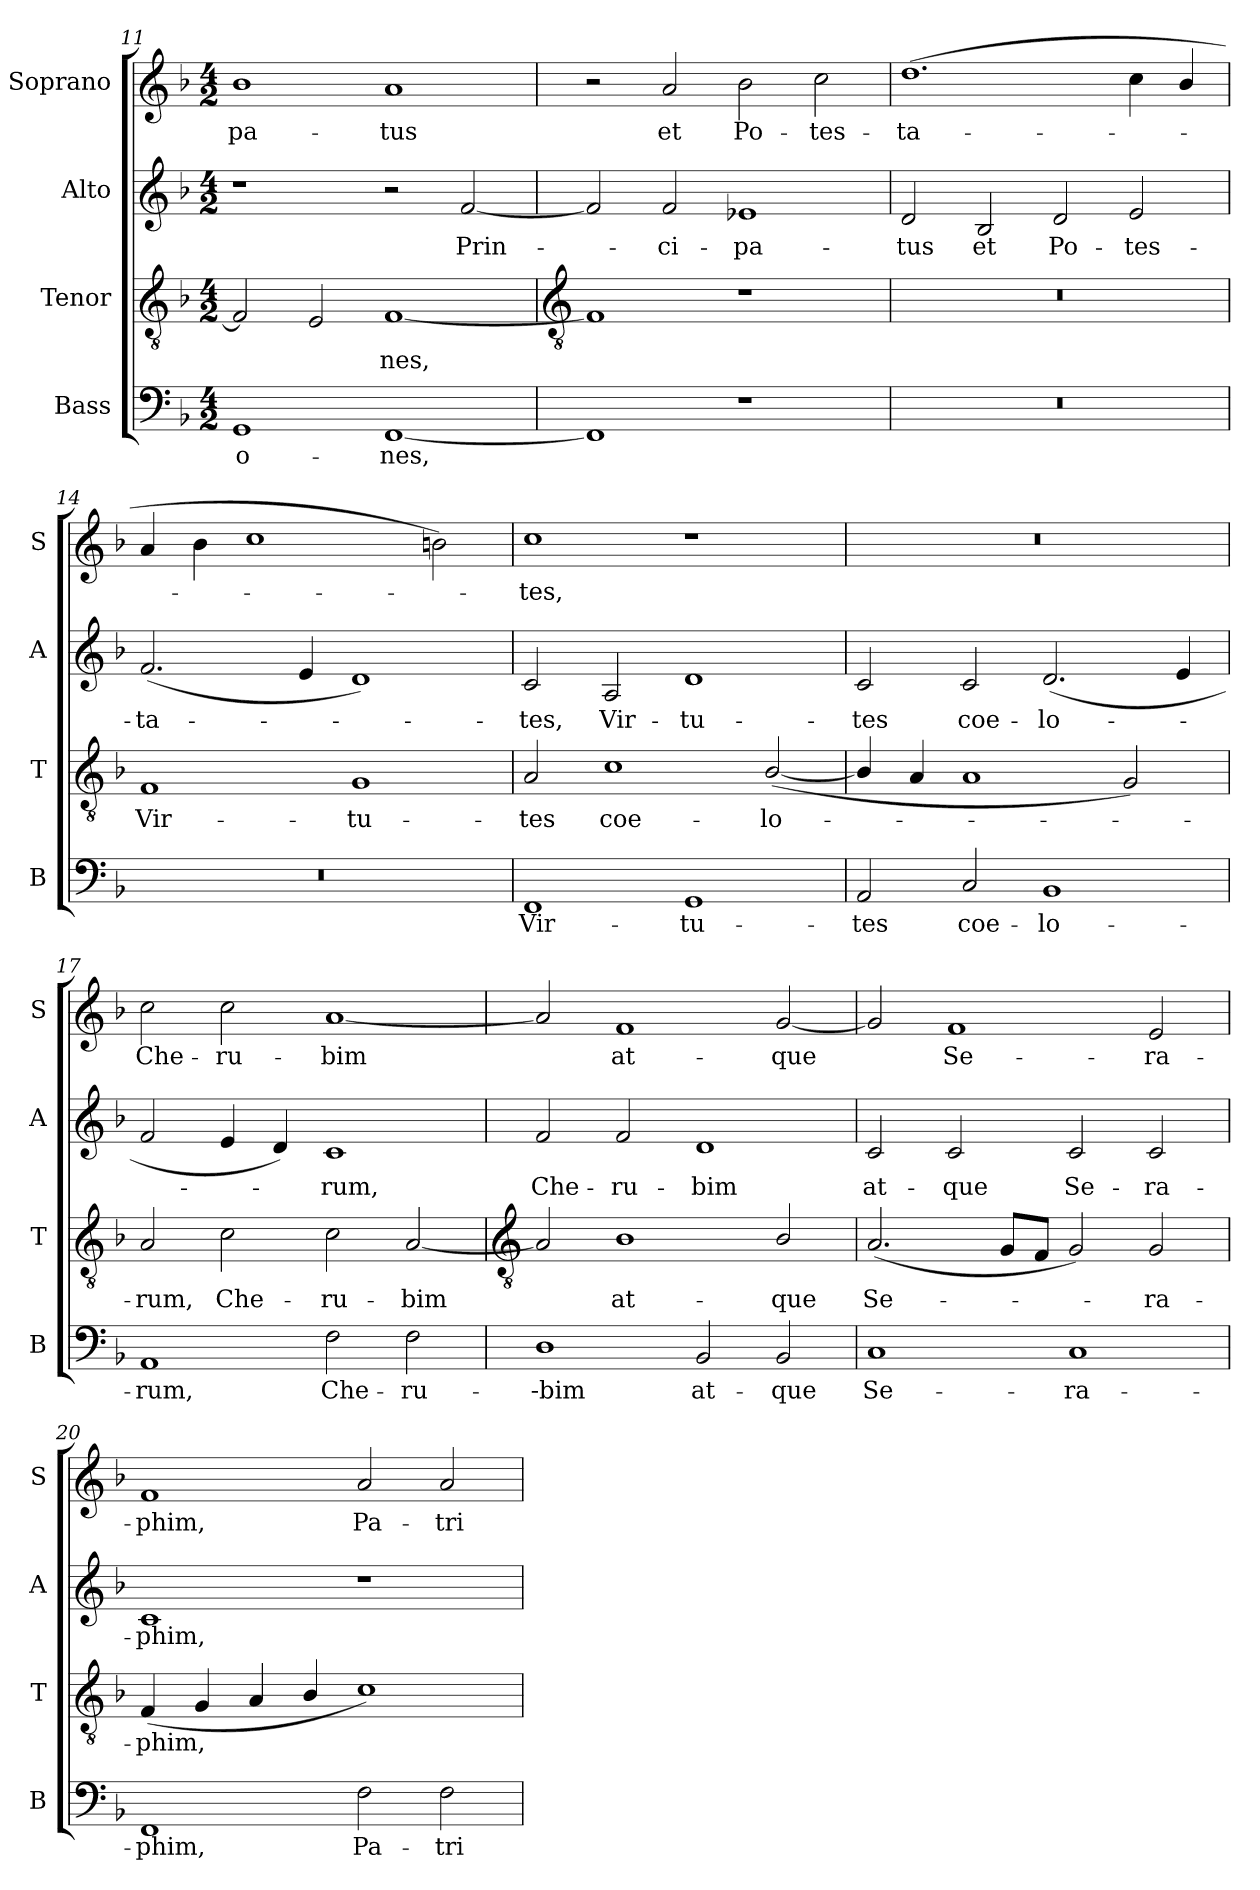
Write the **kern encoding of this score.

**kern	**text	**kern	**text	**kern	**text	**kern	**text
*part4	*part4	*part3	*part3	*part2	*part2	*part1	*part1
*staff4	*staff4	*staff3	*staff3	*staff2	*staff2	*staff1	*staff1
*I"Bass	*	*I"Tenor	*	*I"Alto	*	*I"Soprano	*
*I'B	*	*I'T	*	*I'A	*	*I'S	*
*clefF4	*	*clefGv2	*	*clefG2	*	*clefG2	*
*k[b-]	*	*k[b-]	*	*k[b-]	*	*k[b-]	*
*F:	*	*F:	*	*F:	*	*F:	*
*M4/2	*	*M4/2	*	*M4/2	*	*M4/2	*
=11	=11	=11	=11	=11	=11	=11	=11
!	!LO:LY:b	!	!	!	!	!	!LO:LY:b
1GG	-o-	2F]	.	1r	.	1b-	-pa-
.	.	2E	.	.	.	.	.
!	!LO:LY:b	!	!LO:LY:b	!	!	!	!LO:LY:b
[1FF	-nes,	[1F	nes,	2r	.	1a	-tus
!	!	!	!	!	!LO:LY:b	!	!
.	.	.	.	[2f	Prin-	.	.
!!LO:LB:g=z
=12	=12	=12	=12	=12	=12	=12	=12
*	*	*clefGv2	*	*	*	*	*
1FF]	.	1F]	.	2f]	.	2r	.
!	!	!	!	!	!LO:LY:b	!	!LO:LY:b
.	.	.	.	2f	ci-	2a	et
!	!	!	!	!	!LO:LY:b	!	!LO:LY:b
1r	.	1r	.	1e-X	-pa-	2b-	Po-
!	!	!	!	!	!	!	!LO:LY:b
.	.	.	.	.	.	2cc	-tes-
=13	=13	=13	=13	=13	=13	=13	=13
!	!	!	!	!	!LO:LY:b	!	!LO:LY:b
0r	.	0r	.	2d	-tus	(>1.dd	-ta-
!	!	!	!	!	!LO:LY:b	!	!
.	.	.	.	2B-	et	.	.
!	!	!	!	!	!LO:LY:b	!	!
.	.	.	.	2d	Po-	.	.
!	!	!	!	!	!LO:LY:b	!	!
.	.	.	.	2e	-tes-	4cc	.
.	.	.	.	.	.	4b-/	.
=14	=14	=14	=14	=14	=14	=14	=14
!	!	!	!LO:LY:b	!	!LO:LY:b	!	!
0r	.	1F	Vir-	(<2.f	-ta-	4a	.
.	.	.	.	.	.	4b-	.
.	.	.	.	.	.	1cc	.
.	.	.	.	4e	.	.	.
!	!	!	!LO:LY:b	!	!	!	!
.	.	1G	-tu-	1d)	.	.	.
.	.	.	.	.	.	2bn)	.
=15	=15	=15	=15	=15	=15	=15	=15
!	!LO:LY:b	!	!LO:LY:b	!	!LO:LY:b	!	!LO:LY:b
1FF	Vir-	2A	-tes	2c	tes,	1cc	tes,
!	!	!	!LO:LY:b	!	!LO:LY:b	!	!
.	.	1c	coe-	2A	Vir-	.	.
!	!LO:LY:b	!	!	!	!LO:LY:b	!	!
1GG	-tu-	.	.	1d	-tu-	1r	.
!	!	!	!LO:LY:b	!	!	!	!
.	.	(<[2B-/	-lo-	.	.	.	.
=16	=16	=16	=16	=16	=16	=16	=16
!	!LO:LY:b	!	!	!	!LO:LY:b	!	!
2AA	-tes	4B-/]	.	2c	-tes	0r	.
.	.	4A	.	.	.	.	.
!	!LO:LY:b	!	!	!	!LO:LY:b	!	!
2C	coe-	1A	.	2c	coe-	.	.
!	!LO:LY:b	!	!	!	!LO:LY:b	!	!
1BB-/	-lo-	.	.	(<2.d	-lo-	.	.
.	.	2G)	.	.	.	.	.
.	.	.	.	4e	.	.	.
=17	=17	=17	=17	=17	=17	=17	=17
!	!LO:LY:b	!	!LO:LY:b	!	!	!	!LO:LY:b
1AA	-rum,	2A	rum,	2f	.	2cc	Che-
!	!	!	!LO:LY:b	!	!	!	!LO:LY:b
.	.	2c	Che-	4e	.	2cc	-ru-
.	.	.	.	4d)	.	.	.
!	!LO:LY:b	!	!LO:LY:b	!	!LO:LY:b	!	!LO:LY:b
2F	Che-	2c	-ru-	1c	rum,	[1a	-bim
!	!LO:LY:b	!	!LO:LY:b	!	!	!	!
2F	-ru-	[2A	-bim	.	.	.	.
!!LO:LB:g=z
=18	=18	=18	=18	=18	=18	=18	=18
*	*	*clefGv2	*	*	*	*	*
!	!LO:LY:b	!	!	!	!LO:LY:b	!	!
1D	--bim	2A]	.	2f	Che-	2a]	.
!	!	!	!LO:LY:b	!	!LO:LY:b	!	!LO:LY:b
.	.	1B-	at-	2f	-ru-	1f	at-
!	!LO:LY:b	!	!	!	!LO:LY:b	!	!
2BB-	at-	.	.	1d	-bim	.	.
!	!LO:LY:b	!	!LO:LY:b	!	!	!	!LO:LY:b
2BB-	-que	2B-/	-que	.	.	[2g/	-que
=19	=19	=19	=19	=19	=19	=19	=19
!	!LO:LY:b	!	!LO:LY:b	!	!LO:LY:b	!	!
1C	Se-	(<2.A	Se-	2c	at-	2g/]	.
!	!	!	!	!	!LO:LY:b	!	!LO:LY:b
.	.	.	.	2c	-que	1f	Se-
.	.	8GL	.	.	.	.	.
.	.	8FJ	.	.	.	.	.
!	!LO:LY:b	!	!	!	!LO:LY:b	!	!
1C	-ra-	2G/)	.	2c	Se-	.	.
!	!	!	!LO:LY:b	!	!LO:LY:b	!	!LO:LY:b
.	.	2G/	ra-	2c	-ra-	2e	-ra-
=20	=20	=20	=20	=20	=20	=20	=20
!	!LO:LY:b	!	!LO:LY:b	!	!LO:LY:b	!	!LO:LY:b
1FF	-phim,	(<4F	-phim,	1c	-phim,	1f	-phim,
.	.	4G	.	.	.	.	.
.	.	4A	.	.	.	.	.
.	.	4B-/	.	.	.	.	.
!	!LO:LY:b	!	!	!	!	!	!LO:LY:b
2F	Pa-	1c/)	.	1r	.	2a	Pa-
!	!LO:LY:b	!	!	!	!	!	!LO:LY:b
2F	-tri-	.	.	.	.	2a	-tri-
=	=	=	=	=	=	=	=
*-	*-	*-	*-	*-	*-	*-	*-
